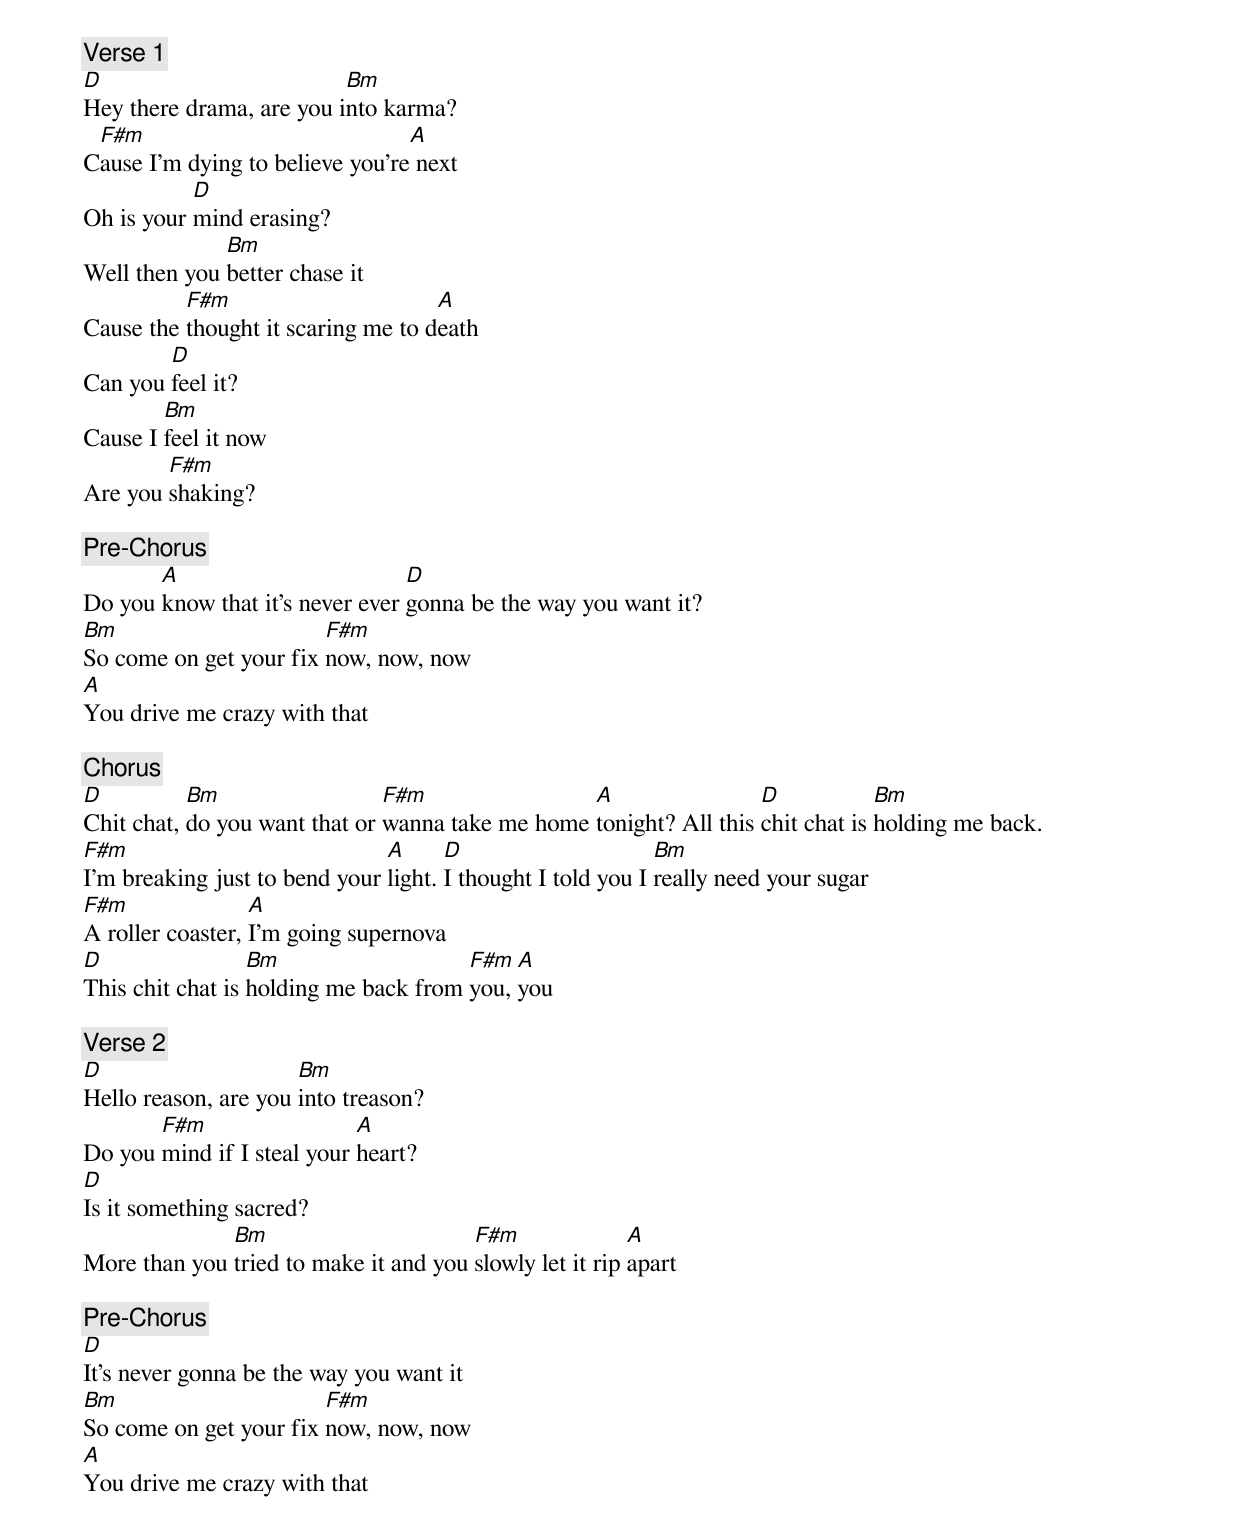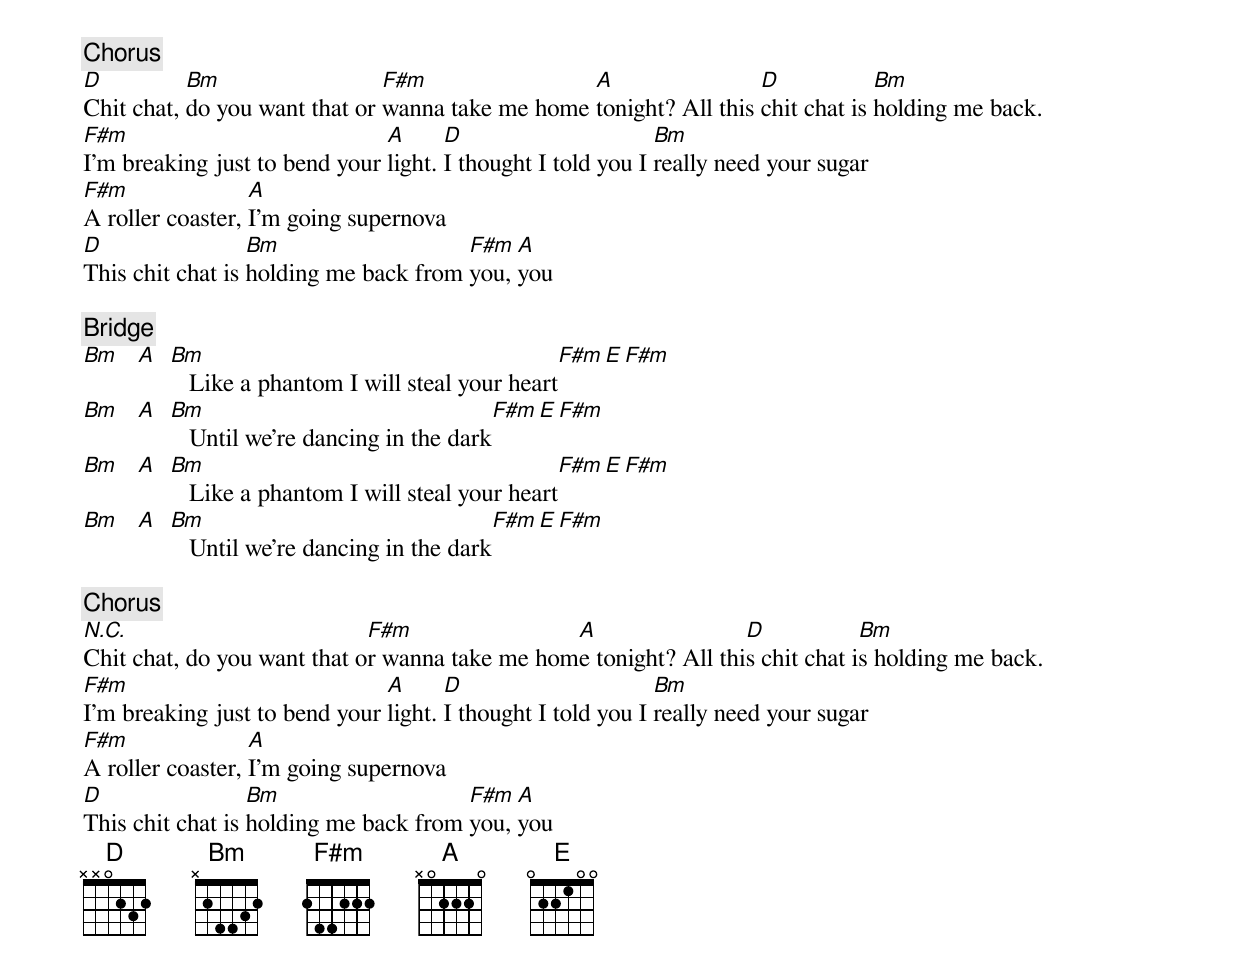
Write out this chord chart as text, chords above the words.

[Verse 1]
D                         Bm
Hey there drama, are you into karma?
 F#m                             A
Cause I'm dying to believe you're next
           D
Oh is your mind erasing?
              Bm
Well then you better chase it
          F#m                       A
Cause the thought it scaring me to death
        D
Can you feel it?
        Bm
Cause I feel it now
        F#m
Are you shaking?

[Pre-Chorus]
       A                         D
Do you know that it's never ever gonna be the way you want it?
Bm                      F#m
So come on get your fix now, now, now
A
You drive me crazy with that

[Chorus]
D          Bm                  F#m                A                 D            Bm
Chit chat, do you want that or wanna take me home tonight? All this chit chat is holding me back.
F#m                            A      D                      Bm
I'm breaking just to bend your light. I thought I told you I really need your sugar
F#m               A
A roller coaster, I'm going supernova
D                 Bm                   F#m  A
This chit chat is holding me back from you, you

[Verse 2]
D                     Bm
Hello reason, are you into treason?
       F#m                  A
Do you mind if I steal your heart?
D
Is it something sacred?
              Bm                       F#m               A
More than you tried to make it and you slowly let it rip apart

[Pre-Chorus]
D
It's never gonna be the way you want it
Bm                      F#m
So come on get your fix now, now, now
A
You drive me crazy with that

[Chorus]
D          Bm                  F#m                A                 D            Bm
Chit chat, do you want that or wanna take me home tonight? All this chit chat is holding me back.
F#m                            A      D                      Bm
I'm breaking just to bend your light. I thought I told you I really need your sugar
F#m               A
A roller coaster, I'm going supernova
D                 Bm                   F#m  A
This chit chat is holding me back from you, you

[Bridge]
Bm A Bm                                        F#m E F#m
        Like a phantom I will steal your heart
Bm A Bm                                        F#m E F#m
        Until we're dancing in the dark
Bm A Bm                                        F#m E F#m
        Like a phantom I will steal your heart
Bm A Bm                                        F#m E F#m
        Until we're dancing in the dark

[Chorus]
N.C.                         F#m                A                 D            Bm
Chit chat, do you want that or wanna take me home tonight? All this chit chat is holding me back.
F#m                            A      D                      Bm
I'm breaking just to bend your light. I thought I told you I really need your sugar
F#m               A
A roller coaster, I'm going supernova
D                 Bm                   F#m  A
This chit chat is holding me back from you, you
